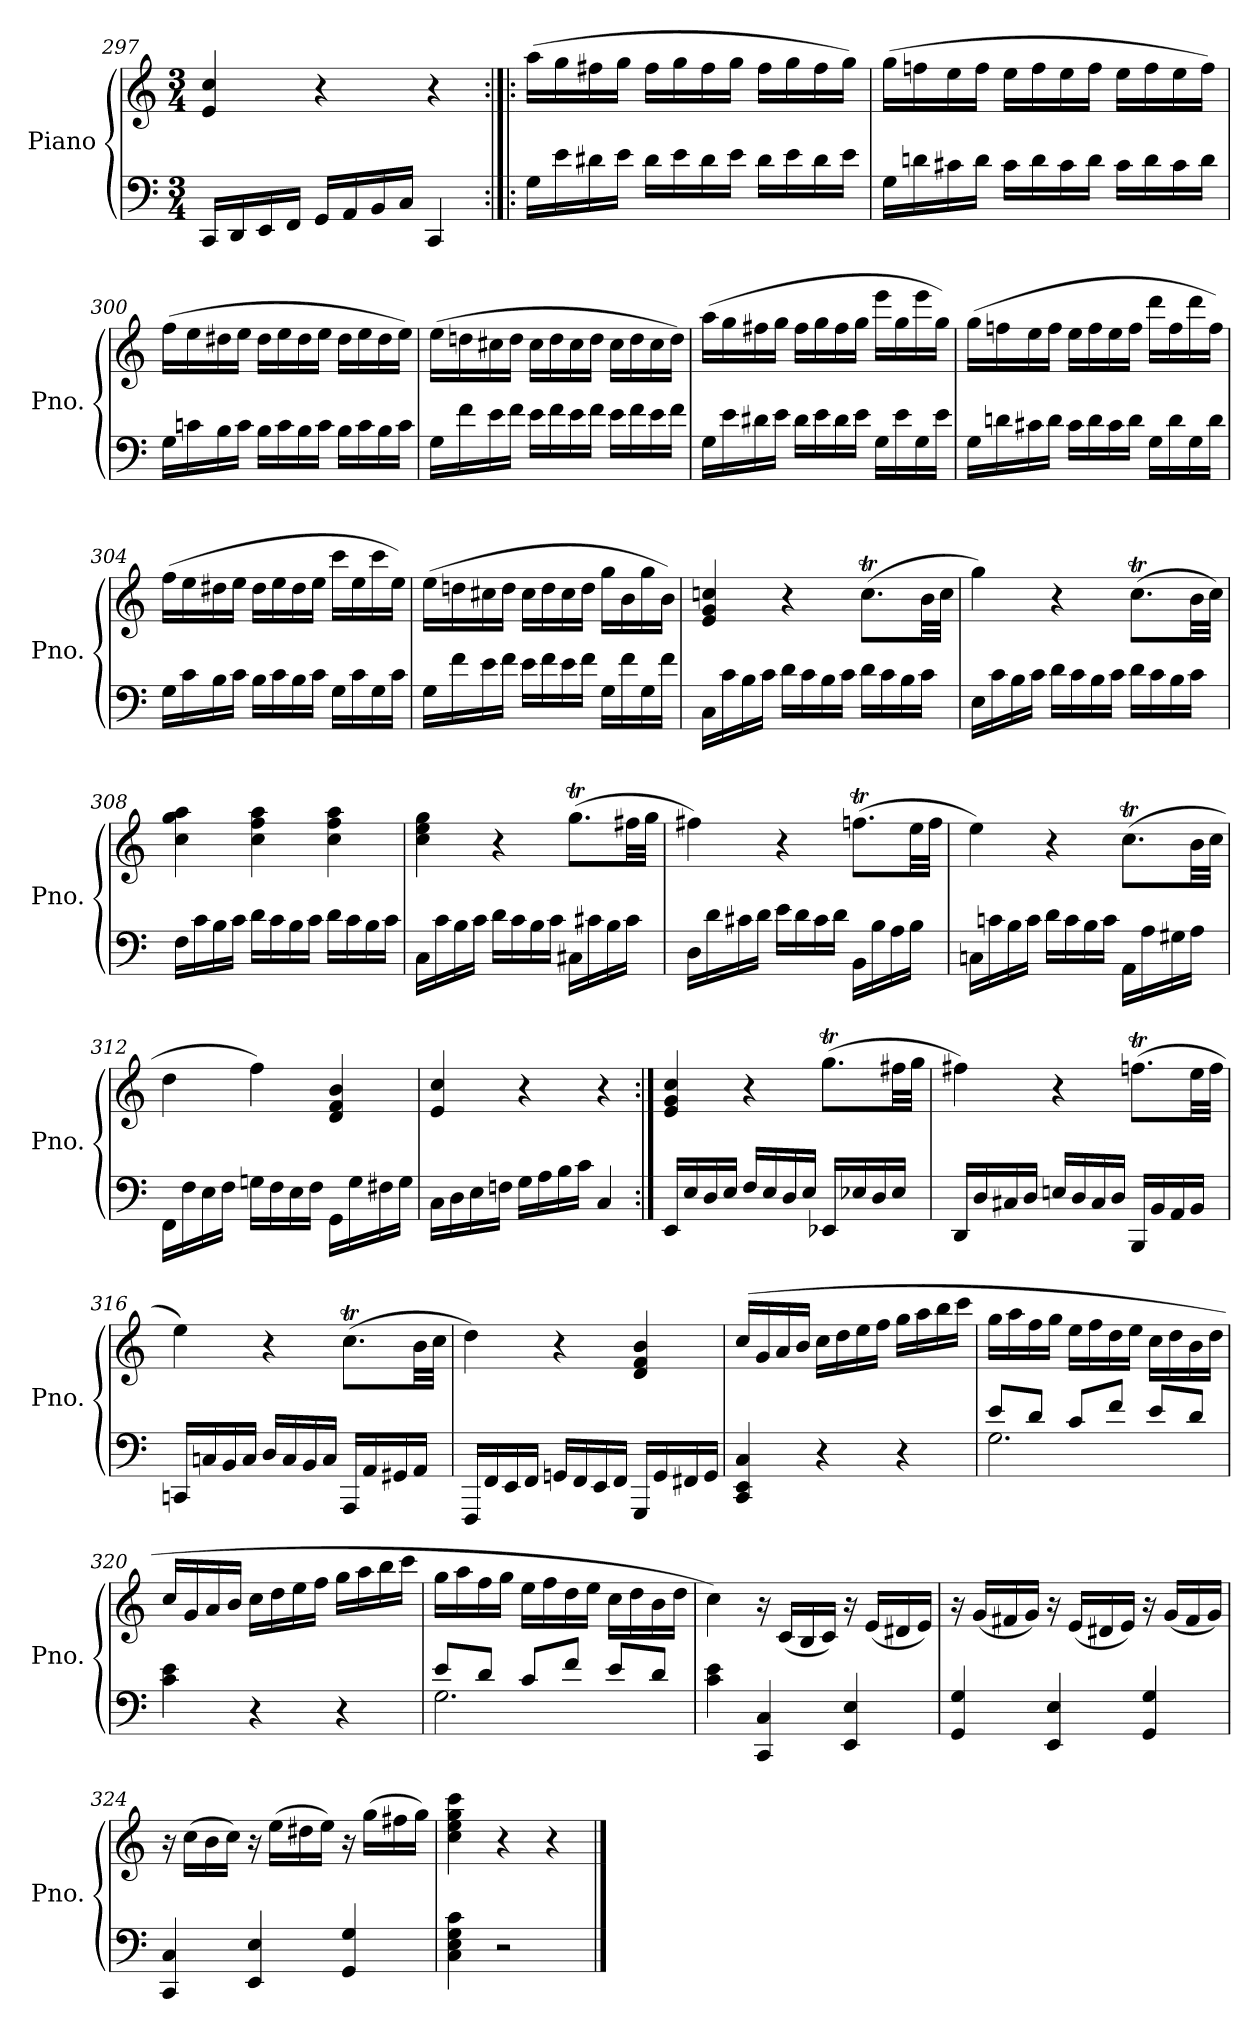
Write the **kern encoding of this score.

**kern	**kern
*part1	*part1
*staff2	*staff1
*I"Piano	*
*I'Pno.	*
*clefF4	*clefG2
*k[]	*k[]
*M3/4	*M3/4
=297	=297
16CC/LL	4e/ 4cc/
16DD/	.
16EE/	.
16FF/JJ	.
16GG/LL	4r
16AA/	.
16BB/	.
16C/JJ	.
4CC/	4r
=298:|!|:	=298:|!|:
16G\LL	(>16aa\LL
16e\	16gg\
16d#X\	16ff#X\
16e\JJ	16gg\JJ
16d#\LL	16ff#\LL
16e\	16gg\
16d#\	16ff#\
16e\JJ	16gg\JJ
16d#\LL	16ff#\LL
16e\	16gg\
16d#\	16ff#\
16e\JJ	16gg\JJ)
=299	=299
16G\LL	(>16gg\LL
16dn\	16ffn\
16c#X\	16ee\
16d\JJ	16ff\JJ
16c#\LL	16ee\LL
16d\	16ff\
16c#\	16ee\
16d\JJ	16ff\JJ
16c#\LL	16ee\LL
16d\	16ff\
16c#\	16ee\
16d\JJ	16ff\JJ)
=300	=300
16G\LL	(>16ff\LL
16cn\	16ee\
16B\	16dd#X\
16c\JJ	16ee\JJ
16B\LL	16dd#\LL
16c\	16ee\
16B\	16dd#\
16c\JJ	16ee\JJ
16B\LL	16dd#\LL
16c\	16ee\
16B\	16dd#\
16c\JJ	16ee\JJ)
=301	=301
16G\LL	(>16ee\LL
16f\	16ddn\
16e\	16cc#X\
16f\JJ	16dd\JJ
16e\LL	16cc#\LL
16f\	16dd\
16e\	16cc#\
16f\JJ	16dd\JJ
16e\LL	16cc#\LL
16f\	16dd\
16e\	16cc#\
16f\JJ	16dd\JJ)
=302	=302
16G\LL	(>16aa\LL
16e\	16gg\
16d#X\	16ff#X\
16e\JJ	16gg\JJ
16d#\LL	16ff#\LL
16e\	16gg\
16d#\	16ff#\
16e\JJ	16gg\JJ
16G\LL	16eee\LL
16e\	16gg\
16G\	16eee\
16e\JJ	16gg\JJ)
=303	=303
16G\LL	(>16gg\LL
16dn\	16ffn\
16c#X\	16ee\
16d\JJ	16ff\JJ
16c#\LL	16ee\LL
16d\	16ff\
16c#\	16ee\
16d\JJ	16ff\JJ
16G\LL	16ddd\LL
16d\	16ff\
16G\	16ddd\
16d\JJ	16ff\JJ)
=304	=304
16G\LL	(>16ff\LL
16c\	16ee\
16B\	16dd#X\
16c\JJ	16ee\JJ
16B\LL	16dd#\LL
16c\	16ee\
16B\	16dd#\
16c\JJ	16ee\JJ
16G\LL	16ccc\LL
16c\	16ee\
16G\	16ccc\
16c\JJ	16ee\JJ)
=305	=305
16G\LL	(>16ee\LL
16f\	16ddn\
16e\	16cc#X\
16f\JJ	16dd\JJ
16e\LL	16cc#\LL
16f\	16dd\
16e\	16cc#\
16f\JJ	16dd\JJ
16G\LL	16gg\LL
16f\	16b\
16G\	16gg\
16f\JJ	16b\JJ)
=306	=306
16C\LL	4e/ 4g/ 4ccn/
16c\	.
16B\	.
16c\JJ	.
16d\LL	4r
16c\	.
16B\	.
16c\JJ	.
16d\LL	(>8.ccT\L
16c\	.
16B\	.
16c\JJ	32b\LL
.	32cc\JJJ
=307	=307
16E\LL	4gg\)
16c\	.
16B\	.
16c\JJ	.
16d\LL	4r
16c\	.
16B\	.
16c\JJ	.
16d\LL	(>8.ccT\L
16c\	.
16B\	.
16c\JJ	32b\LL
.	32cc\JJJ)
=308	=308
16F\LL	4cc\ 4gg\ 4aa\
16c\	.
16B\	.
16c\JJ	.
16d\LL	4cc\ 4ff\ 4aa\
16c\	.
16B\	.
16c\JJ	.
16d\LL	4cc\ 4ff\ 4aa\
16c\	.
16B\	.
16c\JJ	.
=309	=309
16C\LL	4cc\ 4ee\ 4gg\
16c\	.
16B\	.
16c\JJ	.
16d\LL	4r
16c\	.
16B\	.
16c\JJ	.
16C#X\LL	(>8.ggT\L
16c#X\	.
16B\	.
16c#\JJ	32ff#X\LL
.	32gg\JJJ
=310	=310
16D\LL	4ff#X\)
16d\	.
16c#X\	.
16d\JJ	.
16e\LL	4r
16d\	.
16c#\	.
16d\JJ	.
16BB\LL	(>8.ffnT\L
16B\	.
16A\	.
16B\JJ	32ee\LL
.	32ff\JJJ
=311	=311
16Cn\LL	4ee\)
16cn\	.
16B\	.
16c\JJ	.
16d\LL	4r
16c\	.
16B\	.
16c\JJ	.
16AA\LL	(>8.ccT\L
16A\	.
16G#X\	.
16A\JJ	32b\LL
.	32cc\JJJ
=312	=312
16FF\LL	4dd\
16F\	.
16E\	.
16F\JJ	.
16Gn\LL	4ff\)
16F\	.
16E\	.
16F\JJ	.
16GG\LL	4d/ 4f/ 4b/
16G\	.
16F#X\	.
16G\JJ	.
=313	=313
16C\LL	4e/ 4cc/
16D\	.
16E\	.
16Fn\JJ	.
16G\LL	4r
16A\	.
16B\	.
16c\JJ	.
4C/	4r
=314:|!	=314:|!
16EE/LL	4e/ 4g/ 4cc/
16E/	.
16D/	.
16E/JJ	.
16F/LL	4r
16E/	.
16D/	.
16E/JJ	.
16EE-X/LL	(>8.ggT\L
16E-X/	.
16D/	.
16E-/JJ	32ff#X\LL
.	32gg\JJJ
=315	=315
16DD/LL	4ff#X\)
16D/	.
16C#X/	.
16D/JJ	.
16En/LL	4r
16D/	.
16C#/	.
16D/JJ	.
16BBB/LL	(>8.ffnT\L
16BB/	.
16AA/	.
16BB/JJ	32ee\LL
.	32ff\JJJ
=316	=316
16CCn/LL	4ee\)
16Cn/	.
16BB/	.
16C/JJ	.
16D/LL	4r
16C/	.
16BB/	.
16C/JJ	.
16AAA/LL	(>8.ccT\L
16AA/	.
16GG#X/	.
16AA/JJ	32b\LL
.	32cc\JJJ
=317	=317
16FFF/LL	4dd\)
16FF/	.
16EE/	.
16FF/JJ	.
16GGn/LL	4r
16FF/	.
16EE/	.
16FF/JJ	.
16GGG/LL	4d/ 4f/ 4b/
16GG/	.
16FF#X/	.
16GG/JJ	.
=318	=318
4CC/ 4EE/ 4C/	(>16cc/LL
.	16g/
.	16a/
.	16b/JJ
4r	16cc\LL
.	16dd\
.	16ee\
.	16ff\JJ
4r	16gg\LL
.	16aa\
.	16bb\
.	16ccc\JJ
=319	=319
*^	*
8e/L	2.G\	16gg\LL
.	.	16aa\
8d/J	.	16ff\
.	.	16gg\JJ
8c/L	.	16ee\LL
.	.	16ff\
8f/J	.	16dd\
.	.	16ee\JJ
8e/L	.	16cc\LL
.	.	16dd\
8d/J	.	16b\
.	.	16dd\JJ
*v	*v	*
=320	=320
4c\ 4e\	16cc/LL
.	16g/
.	16a/
.	16b/JJ
4r	16cc\LL
.	16dd\
.	16ee\
.	16ff\JJ
4r	16gg\LL
.	16aa\
.	16bb\
.	16ccc\JJ
=321	=321
*^	*
8e/L	2.G\	16gg\LL
.	.	16aa\
8d/J	.	16ff\
.	.	16gg\JJ
8c/L	.	16ee\LL
.	.	16ff\
8f/J	.	16dd\
.	.	16ee\JJ
8e/L	.	16cc\LL
.	.	16dd\
8d/J	.	16b\
.	.	16dd\JJ
*v	*v	*
=322	=322
4c\ 4e\	4cc\)
4CC/ 4C/	16r
.	(<16c/LL
.	16B/
.	16c/JJ)
4EE/ 4E/	16r
.	(<16e/LL
.	16d#X/
.	16e/JJ)
=323	=323
4GG/ 4G/	16r
.	(<16g/LL
.	16f#X/
.	16g/JJ)
4EE/ 4E/	16r
.	(<16e/LL
.	16d#X/
.	16e/JJ)
4GG/ 4G/	16r
.	(<16g/LL
.	16f#/
.	16g/JJ)
=324	=324
4CC/ 4C/	16r
.	(>16cc\LL
.	16b\
.	16cc\JJ)
4EE/ 4E/	16r
.	(>16ee\LL
.	16dd#X\
.	16ee\JJ)
4GG/ 4G/	16r
.	(>16gg\LL
.	16ff#X\
.	16gg\JJ)
=325	=325
4C\ 4E\ 4G\ 4c\	4cc\ 4ee\ 4gg\ 4ccc\
2r	4r
.	4r
==	==
*-	*-
